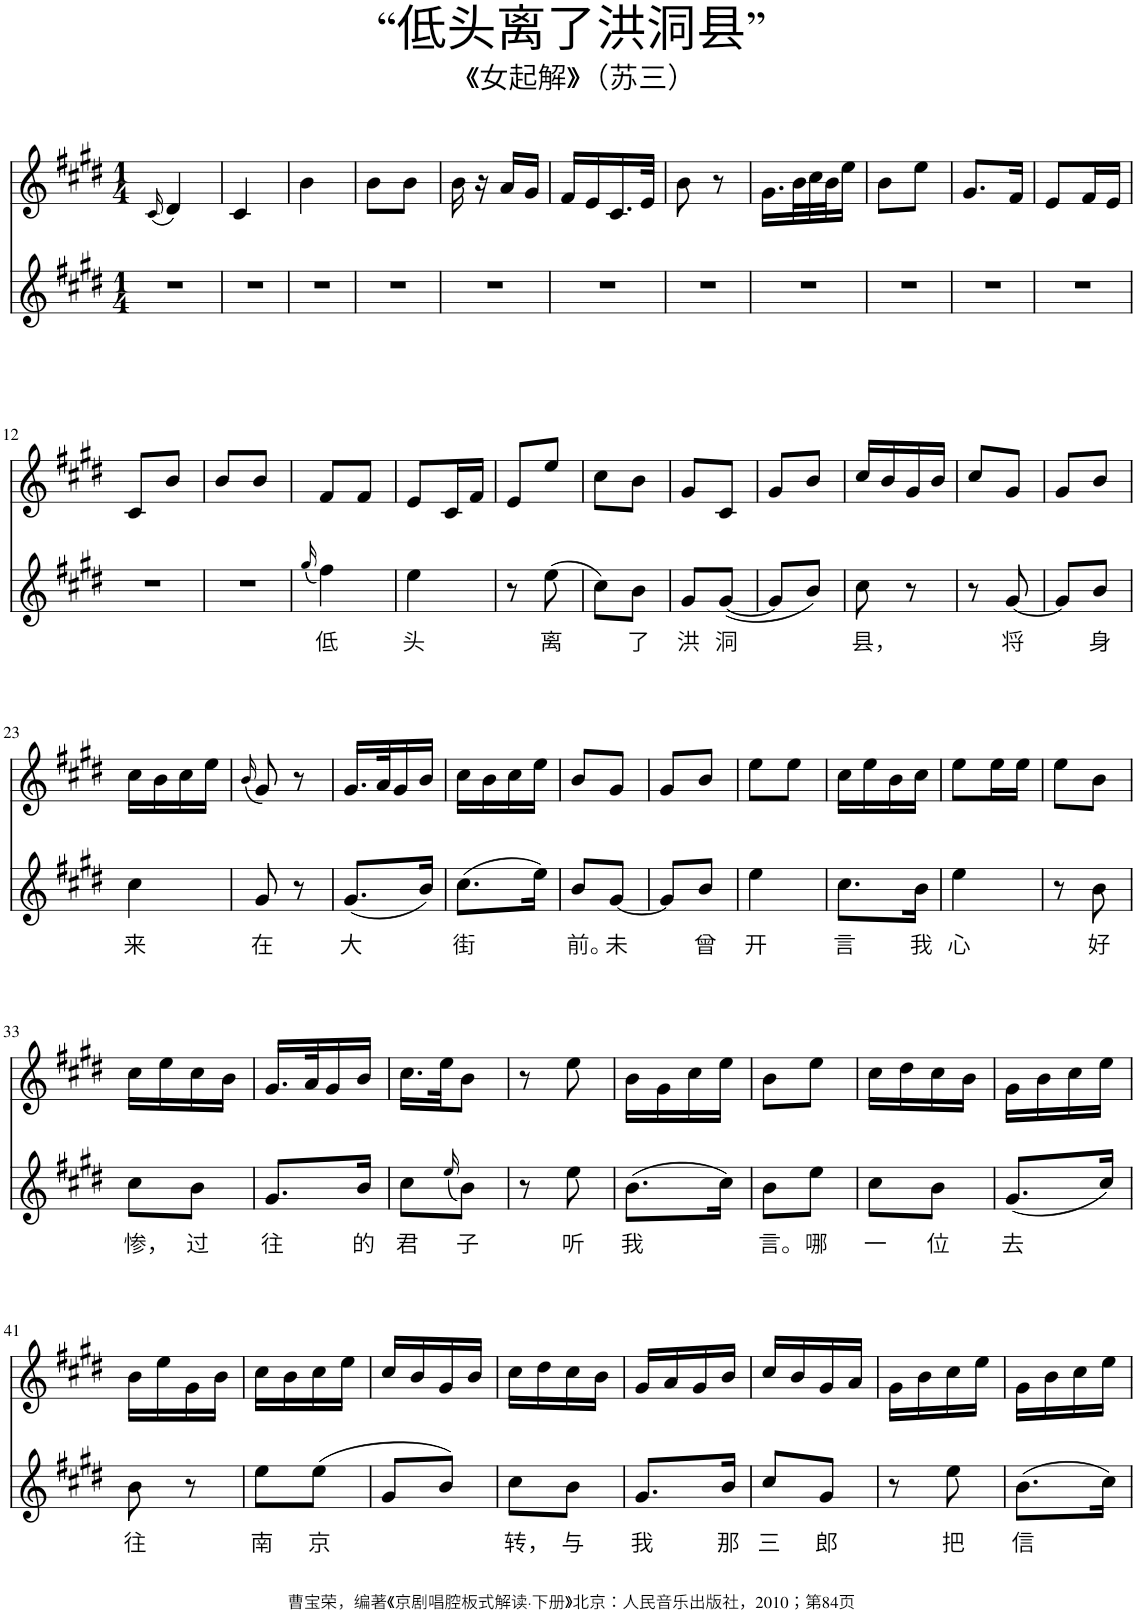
**kern	**text	**kern
*part2	*part2	*part1
*staff2	*staff2	*staff1
*I"Piano	*	*I"Piano
*I'Pno	*	*I'Pno
*clefG2	*	*clefG2
*k[f#c#g#d#]	*	*k[f#c#g#d#]
*M1/4	*	*M1/4
=1	=1	=1
.	.	(16qc#/
4r	.	4d#/)
=2	=2	=2
4r	.	4c#/
=3	=3	=3
4r	.	4b\
=4	=4	=4
4r	.	8b\L
.	.	8b\J
=5	=5	=5
4r	.	16b\
.	.	16r
.	.	16a/LL
.	.	16g#/JJ
=6	=6	=6
4r	.	16f#/LL
.	.	16e/
.	.	16.c#/
.	.	32e/JJk
=7	=7	=7
4r	.	8b\
.	.	8r
=8	=8	=8
4r	.	16.g#\LL
.	.	32b\L
.	.	32cc#\
.	.	32b\J
.	.	16ee\JJ
=9	=9	=9
4r	.	8b\L
.	.	8ee\J
=10	=10	=10
4r	.	8.g#/L
.	.	16f#/Jk
=11	=11	=11
4r	.	8e/L
.	.	16f#/L
.	.	16e/JJ
!!LO:LB:g=z
=12	=12	=12
4r	.	8c#/L
.	.	8b/J
=13	=13	=13
4r	.	8b/L
.	.	8b/J
=14	=14	=14
(16qgg#/	.	.
!	!LO:LY:b	!
4ff#\)	低	8f#/L
.	.	8f#/J
=15	=15	=15
!	!LO:LY:b	!
4ee\	头	8e/L
.	.	16c#/L
.	.	16f#/JJ
=16	=16	=16
8r	.	8e/L
!	!LO:LY:b	!
(8ee\	离	8ee/J
=17	=17	=17
8cc#\L)	.	8cc#\L
!	!LO:LY:b	!
8b\J	了	8b\J
=18	=18	=18
!	!LO:LY:b	!
8g#/L	洪	8g#/L
!	!LO:LY:b	!
([8g#/J	洞	8c#/J
=19	=19	=19
8g#/L]	.	8g#/L
8b/J)	.	8b/J
=20	=20	=20
!	!LO:LY:b	!
8cc#\	县，	16cc#/LL
.	.	16b/
8r	.	16g#/
.	.	16b/JJ
=21	=21	=21
8r	.	8cc#/L
!	!LO:LY:b	!
[8g#/	将	8g#/J
=22	=22	=22
8g#/L]	.	8g#/L
!	!LO:LY:b	!
8b/J	身	8b/J
!!LO:LB:g=z
=23	=23	=23
!	!LO:LY:b	!
4cc#\	来	16cc#\LL
.	.	16b\
.	.	16cc#\
.	.	16ee\JJ
=24	=24	=24
.	.	(16qb/
!	!LO:LY:b	!
8g#/	在	8g#/)
8r	.	8r
=25	=25	=25
!	!LO:LY:b	!
(8.g#/L	大	16.g#/LL
.	.	32a/K
.	.	16g#/
16b/Jk)	.	16b/JJ
=26	=26	=26
!	!LO:LY:b	!
(8.cc#\L	街	16cc#\LL
.	.	16b\
.	.	16cc#\
16ee\Jk)	.	16ee\JJ
=27	=27	=27
!	!LO:LY:b	!
8b/L	前。	8b/L
!	!LO:LY:b	!
[8g#/J	未	8g#/J
=28	=28	=28
8g#/L]	.	8g#/L
!	!LO:LY:b	!
8b/J	曾	8b/J
=29	=29	=29
!	!LO:LY:b	!
4ee\	开	8ee\L
.	.	8ee\J
=30	=30	=30
!	!LO:LY:b	!
8.cc#\L	言	16cc#\LL
.	.	16ee\
.	.	16b\
!	!LO:LY:b	!
16b\Jk	我	16cc#\JJ
=31	=31	=31
!	!LO:LY:b	!
4ee\	心	8ee\L
.	.	16ee\L
.	.	16ee\JJ
=32	=32	=32
8r	.	8ee\L
!	!LO:LY:b	!
8b\	好	8b\J
!!LO:LB:g=z
=33	=33	=33
!	!LO:LY:b	!
8cc#\L	惨，	16cc#\LL
.	.	16ee\
!	!LO:LY:b	!
8b\J	过	16cc#\
.	.	16b\JJ
=34	=34	=34
!	!LO:LY:b	!
8.g#/L	往	16.g#/LL
.	.	32a/K
.	.	16g#/
!	!LO:LY:b	!
16b/Jk	的	16b/JJ
=35	=35	=35
!	!LO:LY:b	!
8cc#\L	君	16.cc#\LL
.	.	32ee\JK
(16qee/	.	.
!	!LO:LY:b	!
8b\J)	子	8b\J
=36	=36	=36
8r	.	8r
!	!LO:LY:b	!
8ee\	听	8ee\
=37	=37	=37
!	!LO:LY:b	!
(8.b\L	我	16b\LL
.	.	16g#\
.	.	16cc#\
16cc#\Jk)	.	16ee\JJ
=38	=38	=38
!	!LO:LY:b	!
8b\L	言。	8b\L
!	!LO:LY:b	!
8ee\J	哪	8ee\J
=39	=39	=39
!	!LO:LY:b	!
8cc#\L	一	16cc#\LL
.	.	16dd#\
!	!LO:LY:b	!
8b\J	位	16cc#\
.	.	16b\JJ
=40	=40	=40
!	!LO:LY:b	!
(8.g#/L	去	16g#\LL
.	.	16b\
.	.	16cc#\
16cc#/Jk)	.	16ee\JJ
!!LO:LB:g=z
=41	=41	=41
!	!LO:LY:b	!
8b\	往	16b\LL
.	.	16ee\
8r	.	16g#\
.	.	16b\JJ
=42	=42	=42
!	!LO:LY:b	!
8ee\L	南	16cc#\LL
.	.	16b\
!	!LO:LY:b	!
(8ee\J	京	16cc#\
.	.	16ee\JJ
=43	=43	=43
8g#/L	.	16cc#/LL
.	.	16b/
8b/J)	.	16g#/
.	.	16b/JJ
=44	=44	=44
!	!LO:LY:b	!
8cc#\L	转，	16cc#\LL
.	.	16dd#\
!	!LO:LY:b	!
8b\J	与	16cc#\
.	.	16b\JJ
=45	=45	=45
!	!LO:LY:b	!
8.g#/L	我	16g#/LL
.	.	16a/
.	.	16g#/
!	!LO:LY:b	!
16b/Jk	那	16b/JJ
=46	=46	=46
!	!LO:LY:b	!
8cc#/L	三	16cc#/LL
.	.	16b/
!	!LO:LY:b	!
8g#/J	郎	16g#/
.	.	16a/JJ
=47	=47	=47
8r	.	16g#\LL
.	.	16b\
!	!LO:LY:b	!
8ee\	把	16cc#\
.	.	16ee\JJ
=48	=48	=48
!	!LO:LY:b	!
(8.b\L	信	16g#\LL
.	.	16b\
.	.	16cc#\
16cc#\Jk)	.	16ee\JJ
=	=	=
*-	*-	*-
